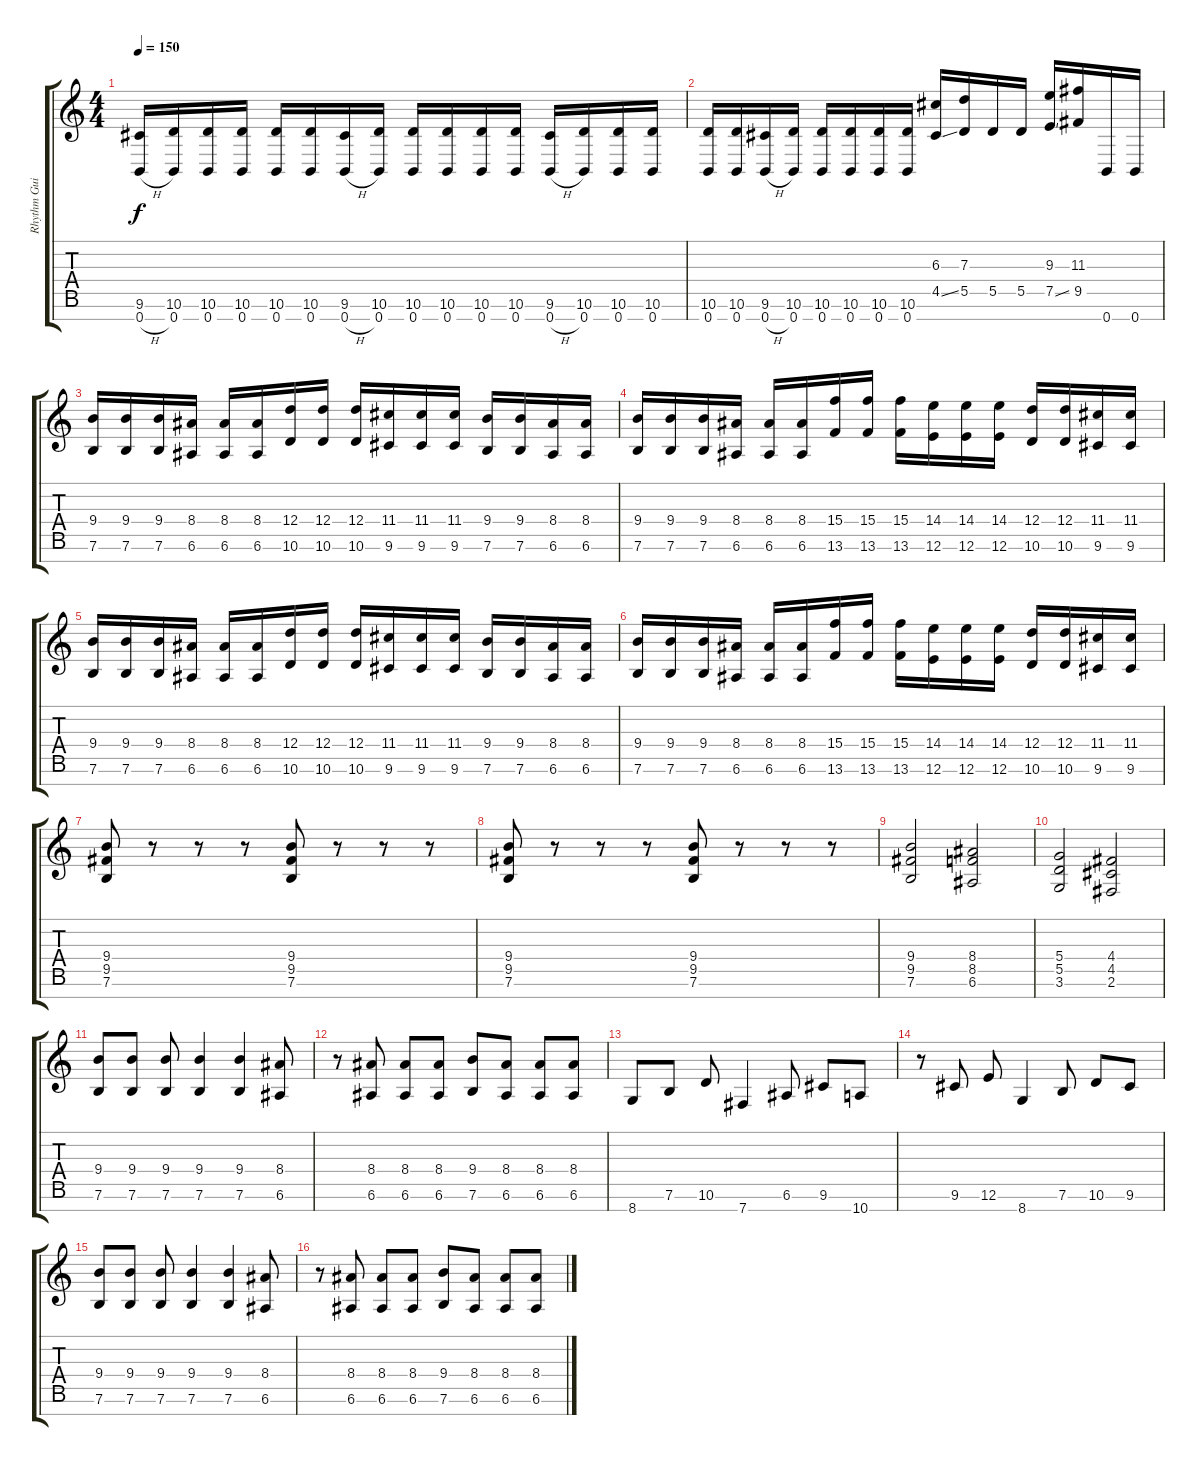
\track ("Rhythm Guitar" "Rhythm Gui") {instrument overdrivenguitar}
\staff {score tabs}
\tuning (E4 B3 G3 D3 A2 E2 B1) {hide}
\ts (4 4)
\tempo 150
\clef g2
\ks c
(9.6 0.7{h}).16{dy f} (10.6 0.7).16 (10.6 0.7).16 (10.6 0.7).16 (10.6 0.7).16 (10.6 0.7).16 (9.6 0.7{h}).16 (10.6 0.7).16 (10.6 0.7).16 (10.6 0.7).16 (10.6 0.7).16 (10.6 0.7).16 (9.6 0.7{h}).16 (10.6 0.7).16 (10.6 0.7).16 (10.6 0.7).16 |
(10.6 0.7).16 (10.6 0.7).16 (9.6 0.7{h}).16 (10.6 0.7).16 (10.6 0.7).16 (10.6 0.7).16 (10.6 0.7).16 (10.6 0.7).16 (6.3 4.5{ss}).16 (7.3 5.5).16 5.5.16 5.5.16 (9.3 7.5{ss}).16 (11.3 9.5).16 0.7.16 0.7.16 |
(9.4 7.6).16 (9.4 7.6).16 (9.4 7.6).16 (8.4 6.6).16 (8.4 6.6).16 (8.4 6.6).16 (12.4 10.6).16 (12.4 10.6).16 (12.4 10.6).16 (11.4 9.6).16 (11.4 9.6).16 (11.4 9.6).16 (9.4 7.6).16 (9.4 7.6).16 (8.4 6.6).16 (8.4 6.6).16 |
(9.4 7.6).16 (9.4 7.6).16 (9.4 7.6).16 (8.4 6.6).16 (8.4 6.6).16 (8.4 6.6).16 (15.4 13.6).16 (15.4 13.6).16 (15.4 13.6).16 (14.4 12.6).16 (14.4 12.6).16 (14.4 12.6).16 (12.4 10.6).16 (12.4 10.6).16 (11.4 9.6).16 (11.4 9.6).16 |
(9.4 7.6).16 (9.4 7.6).16 (9.4 7.6).16 (8.4 6.6).16 (8.4 6.6).16 (8.4 6.6).16 (12.4 10.6).16 (12.4 10.6).16 (12.4 10.6).16 (11.4 9.6).16 (11.4 9.6).16 (11.4 9.6).16 (9.4 7.6).16 (9.4 7.6).16 (8.4 6.6).16 (8.4 6.6).16 |
(9.4 7.6).16 (9.4 7.6).16 (9.4 7.6).16 (8.4 6.6).16 (8.4 6.6).16 (8.4 6.6).16 (15.4 13.6).16 (15.4 13.6).16 (15.4 13.6).16 (14.4 12.6).16 (14.4 12.6).16 (14.4 12.6).16 (12.4 10.6).16 (12.4 10.6).16 (11.4 9.6).16 (11.4 9.6).16 |
(9.4 9.5 7.6).8 r.8 r.8 r.8 (9.4 9.5 7.6).8 r.8 r.8 r.8 |
(9.4 9.5 7.6).8 r.8 r.8 r.8 (9.4 9.5 7.6).8 r.8 r.8 r.8 |
(9.4 9.5 7.6).2 (8.4 8.5 6.6).2 |
(5.4 5.5 3.6).2 (4.4 4.5 2.6).2 |
(9.4 7.6).8 (9.4 7.6).8 (9.4 7.6).8 (9.4 7.6).4 (9.4 7.6).4 (8.4 6.6).8 |
r.8 (8.4 6.6).8 (8.4 6.6).8 (8.4 6.6).8 (9.4 7.6).8 (8.4 6.6).8 (8.4 6.6).8 (8.4 6.6).8 |
8.7.8 7.6.8 10.6.8 7.7.4 6.6.8 9.6.8 10.7.8 |
r.8 9.6.8 12.6.8 8.7.4 7.6.8 10.6.8 9.6.8 |
(9.4 7.6).8 (9.4 7.6).8 (9.4 7.6).8 (9.4 7.6).4 (9.4 7.6).4 (8.4 6.6).8 |
r.8 (8.4 6.6).8 (8.4 6.6).8 (8.4 6.6).8 (9.4 7.6).8 (8.4 6.6).8 (8.4 6.6).8 (8.4 6.6).8
